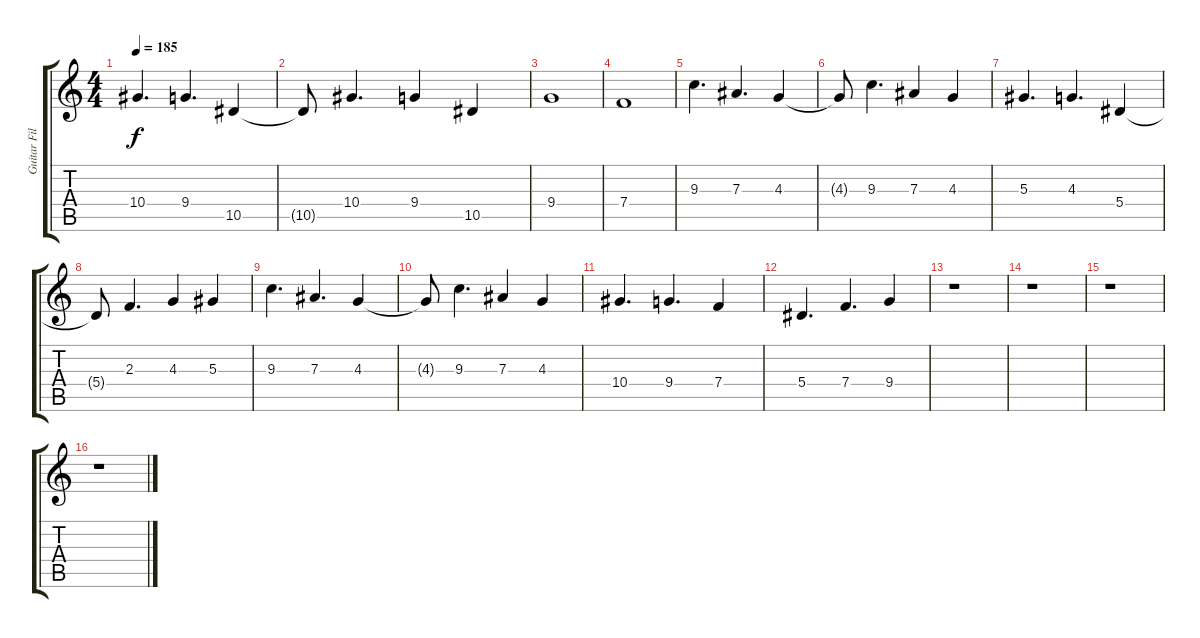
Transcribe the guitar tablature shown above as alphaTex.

\track ("Guitar Fills and Solo" "Guitar Fil") {instrument distortionguitar}
\staff {score tabs}
\tuning (C4 G3 Eb3 Bb2 F2 C2) {hide}
\ts (4 4)
\tempo 185
\clef g2
\ks c
10.4.4{d dy f} 9.4.4{d} 10.5.4 |
10.5{t}.8 10.4.4{d} 9.4.4 10.5.4 |
9.4.1 |
7.4.1 |
9.3.4{d} 7.3.4{d} 4.3.4 |
4.3{t}.8 9.3.4{d} 7.3.4 4.3.4 |
5.3.4{d} 4.3.4{d} 5.4.4 |
5.4{t}.8 2.3.4{d} 4.3.4 5.3.4 |
9.3.4{d} 7.3.4{d} 4.3.4 |
4.3{t}.8 9.3.4{d} 7.3.4 4.3.4 |
10.4.4{d} 9.4.4{d} 7.4.4 |
5.4.4{d} 7.4.4{d} 9.4.4 |
r.1 |
r.1 |
r.1 |
r.1
